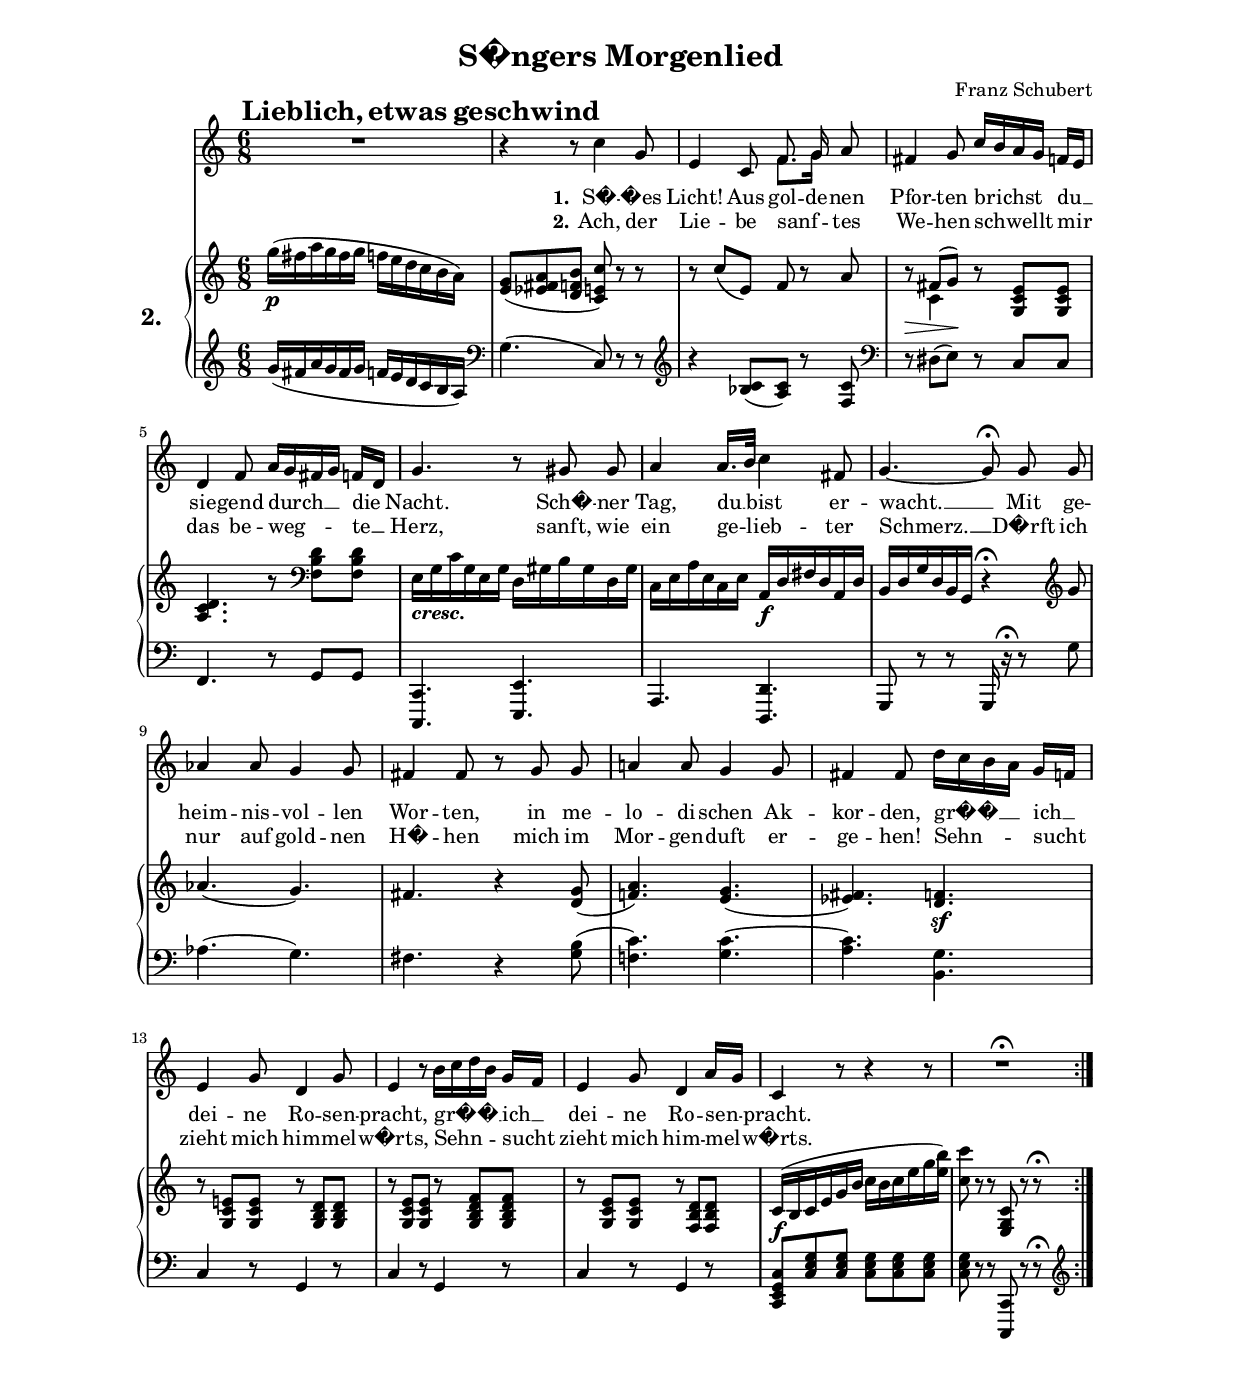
\header {
    title = "S�ngers Morgenlied"
    composer = "Franz Schubert"
    date = "27. Februar 1815"
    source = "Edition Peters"
    editor = "Paul Losse"
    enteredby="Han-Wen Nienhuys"
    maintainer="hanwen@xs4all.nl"

    texidoc = "The source is a rather tightly set Peters in Edition is
    a heavy font. The Peters edition (4622c) was `herausgegeben' by
    Paul Losse, whose name also appears on a 1956 edition of some
    other music. Strictly speaking, his edititorial enhancements will
    not be in the PD - but I am assuming there are no notable ones in
    this small piece.

    The original compresses the entire music onto a single page, in 4
    systems.  Lily does so too if you tune down spacing-increment, but
    chooses line breaks differently.

    Further manual tweaks: the slur in measure 12 has been flattened
manually. The beam in measure 3, left-hand, technically is wrong, but
has been added following the original. The crescendo in measure 4 has
been lowered

"

}

\version "2.3.4"
manuscriptBreak = { \break }



#(set-global-staff-size (/ (* 5.8 72.27) 25.4))

\bookpaper  {
%#(set-global-staff-size (* 5.8 mm))
    linewidth = #(* mm 160)
    indent = 8\mm
    interscoreline = 2.\mm
    }

modernAccidentals = {
  \set Staff.extraNatural =  ##f
  \set Staff.autoAccidentals =  #'(Staff (same-octave . 1) (any-octave . 0))
  \set Staff.autoCautionaries =  #'()  
}


melody =    \relative c'' \repeat volta 2 \context Voice = singer {
    \time 6/8
    \autoBeamOff
    s1*0^\markup { \bold \large\bigger\bigger { \hspace #-3.0 Lieblich, etwas geschwind } }
  R2.
  r4 r8 c4 g8 |
  e4 c8
    <<
	\new Voice { \stemUp f8. g16 }
	{ \stemDown f8.[ g16] } >> \stemBoth a8 |
  fis4  g8 c16[ b a g] f[ e] |
  d4 f8 a16[ g fis g] f[ d] |
  g4. r8 gis gis |
  a4 a16.[ b32] c4 fis,8 |
  g4.~ g8-\fermata g8 g |
  as4 as8 g4 g8 |
  fis4 fis8 r8 g g  |
  a!4 a8 g4 g8 |
  fis4 fis8 d'16[ c b a] g[ f] |
  e4 g8 d4 g8 e4 r8 b'16[ c d b] g[ f] |
  e4 g8 d4 a'16[ g] |
  c,4 r8 r4 r8 |

    % TODO : make \fermata work. 
  R2.^\fermataMarkup 
}


ignoreMelisma =	\set ignoreMelismata = ##t
ignoreMelismaOff = \unset ignoreMelismata 


firstVerse = \lyrics {
    \set stanza = "1."
    
    S� -- �es Licht! Aus
    \ignoreMelisma
    gol --
    \ignoreMelismaOff

    de -- nen  Pfor -- ten brichst du __ \manuscriptBreak | 
    sie -- gend durch __ die Nacht. Sch� -- ner Tag, du __ bist er -- wacht. __ Mit ge -- |
    \manuscriptBreak
    heim -- nis -- vol -- len Wor -- ten, in me -- lo -- di -- schen Ak -- kor -- den, gr�� __ ich __ \manuscriptBreak |
    dei -- ne Ro -- sen -- pracht, gr�� __ ich __ dei -- ne Ro -- sen -- pracht. 
    }

secondVerse = \lyrics {
    \set stanza = "2."
    Ach, der Lie -- be sanf
    -- tes We -- hen schwellt mir |
    das be -- weg -- te __ Herz, sanft, wie ein ge -- lieb -- ter Schmerz. __ D�rft ich | 
    nur auf gold -- nen H� -- hen mich im Mor -- gen -- duft er -- ge -- hen! Sehn -- sucht |
    zieht mich him -- mel -- w�rts, Sehn -- sucht zieht mich him -- mel -- w�rts.
    }

pianoRH =  \relative c''' \repeat volta 2 {
    #(set-accidental-style 'modern)
    g16(_\p fis a g fis g f e d c b a ) | 
    <g e>8( <es fis a> <d f b> <c e c'>) r8 r | 
    r8 c'( e,) f r a |
    \once \override DynamicLineSpanner   #'padding =#3
    r8_\> << { s8 s8-\! }  << { fis( g)
			    } \\ { c,4 } >> >> r8 <e c g> <e c g> |
    <d c a>4. r8 \clef bass  <d b f> <d b f> |
    e,16_" "_\markup { \bold\italic cresc. } g c g e g d gis b gis d gis |
    c, e a e c e a,-\f d fis d a d |
    b d g  d b g r4\fermata \clef treble g''8 |
    as4.( g 4.) | fis4. r4 <d g>8 ( |
    <f a>4.) <e g>4.( <es fis> ) <d f>\sf |
    r8 <e c g> <e c g> r <d b g > <d b g> |
    r <e c g> <e c g> r <f d b g> <f d b g> |
    r <e c g> <e c g> r <d b f> <d b f> |
    c16(_\f b c e g b c b c e g <e b'>) |
    <c c'>8 r r <c, g e>8 r r\fermata |  
}

pianoLH =  \relative c'' \repeat volta 2 {
    #(set-accidental-style 'modern)
    g16( fis a g fis g f e d c b a) | 
    \clef bass g4.( c,8) r r
    \clef treble r4 <bes' c>8([ <a c>)] r <f c'> |
    \clef bass r8 dis( e) r c c |
    f,4. r8 g g |
    <c, c,>4. <e e,>4. |
    a,4. <d d,>4. |
    g,8 r r g16 r16\fermata r8 g''8 |
    as4.( g ) |
    fis r4 <g b>8( |
    <f c'>4.)

    \once \override Slur  #'height-limit = #1.0

    <g c>4.( | <a c>4.) <g b,> |
    c,4 r8 g4 r8 |
    c4 r8 g4 r8 |
    c4 r8 g4 r8 |
    <c g e c>8 <c e g> <c e g>     <c e g> <c e g> <c e g> |
    <c e g> r r <c, c,>8 r r\fermata \clef treble
    }
\book {
\score {

    << \time 6/8
     \new Staff <<
	 \context Staff #(set-accidental-style 'modern)
	 \melody >>
	 \lyricsto "singer" \new Lyrics \firstVerse
	 \lyricsto "singer" \new Lyrics \secondVerse
     \new PianoStaff << 
	 \set PianoStaff.instrument = \markup {
	     \bold
	     \bigger\bigger\bigger\bigger \huge "2.  " }
	 \new Staff \pianoRH
	 \new Staff \pianoLH
	>> 
    >>

    \paper {
	\context {
	    \Lyrics
	    minimumVerticalExtent = #'(-1.0 . 0)
	}
	\context {
	    \Score
	    \override Beam #'thickness = #0.55
	    \override SpacingSpanner #'spacing-increment = #1.0
	    \override Slur #'height-limit = #1.5
	}
	\context {
	    \PianoStaff
	    \override VerticalAlignment #'forced-distance = #10
	}
	\context {
	    \Staff
	    minimumVerticalExtent = #'(-3. . 6)
	}
	inputencoding = #"latin1"
    }
    \midi {
	\tempo 4 = 70
	}
}
}
